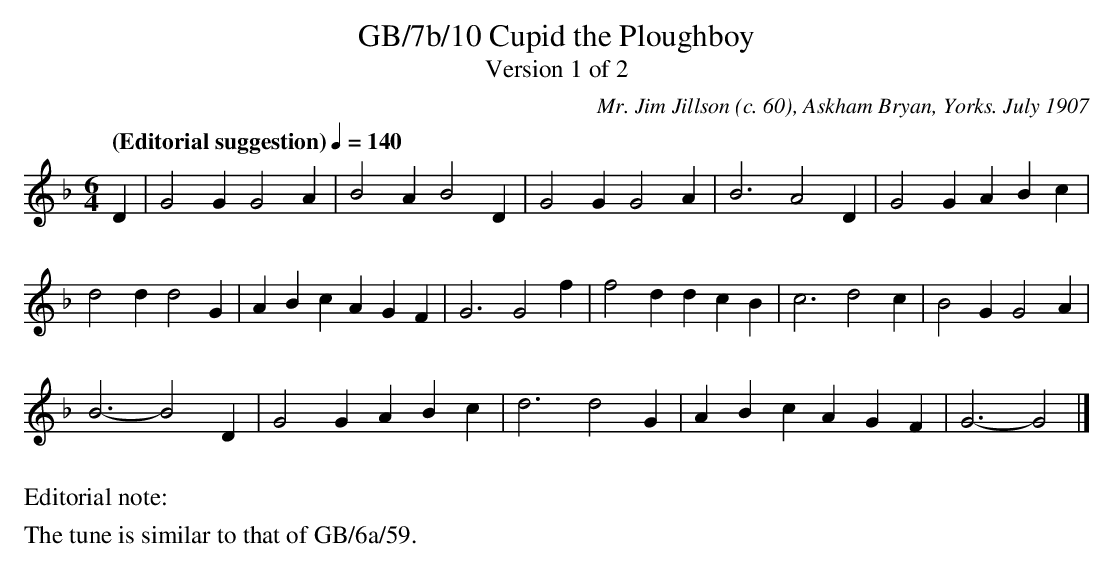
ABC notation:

X:1
T:GB/7b/10 Cupid the Ploughboy
T:Version 1 of 2
C:Mr. Jim Jillson (c. 60), Askham Bryan, Yorks. July 1907
L:1/4
Q:"(Editorial suggestion)" 1/4=140
M:6/4
K:Gdor
D | G2 G G2 A | B2 A B2 D | G2 G G2 A | B3 A2 D | G2 G A B c |
d2 d d2 G | A B c A G F | G3 G2 f | f2 d d c B | c3 d2 c | B2 G G2 A |
B3- B2 D | G2 G A B c | d3 d2 G | A B c A G F | G3- G2 |]
